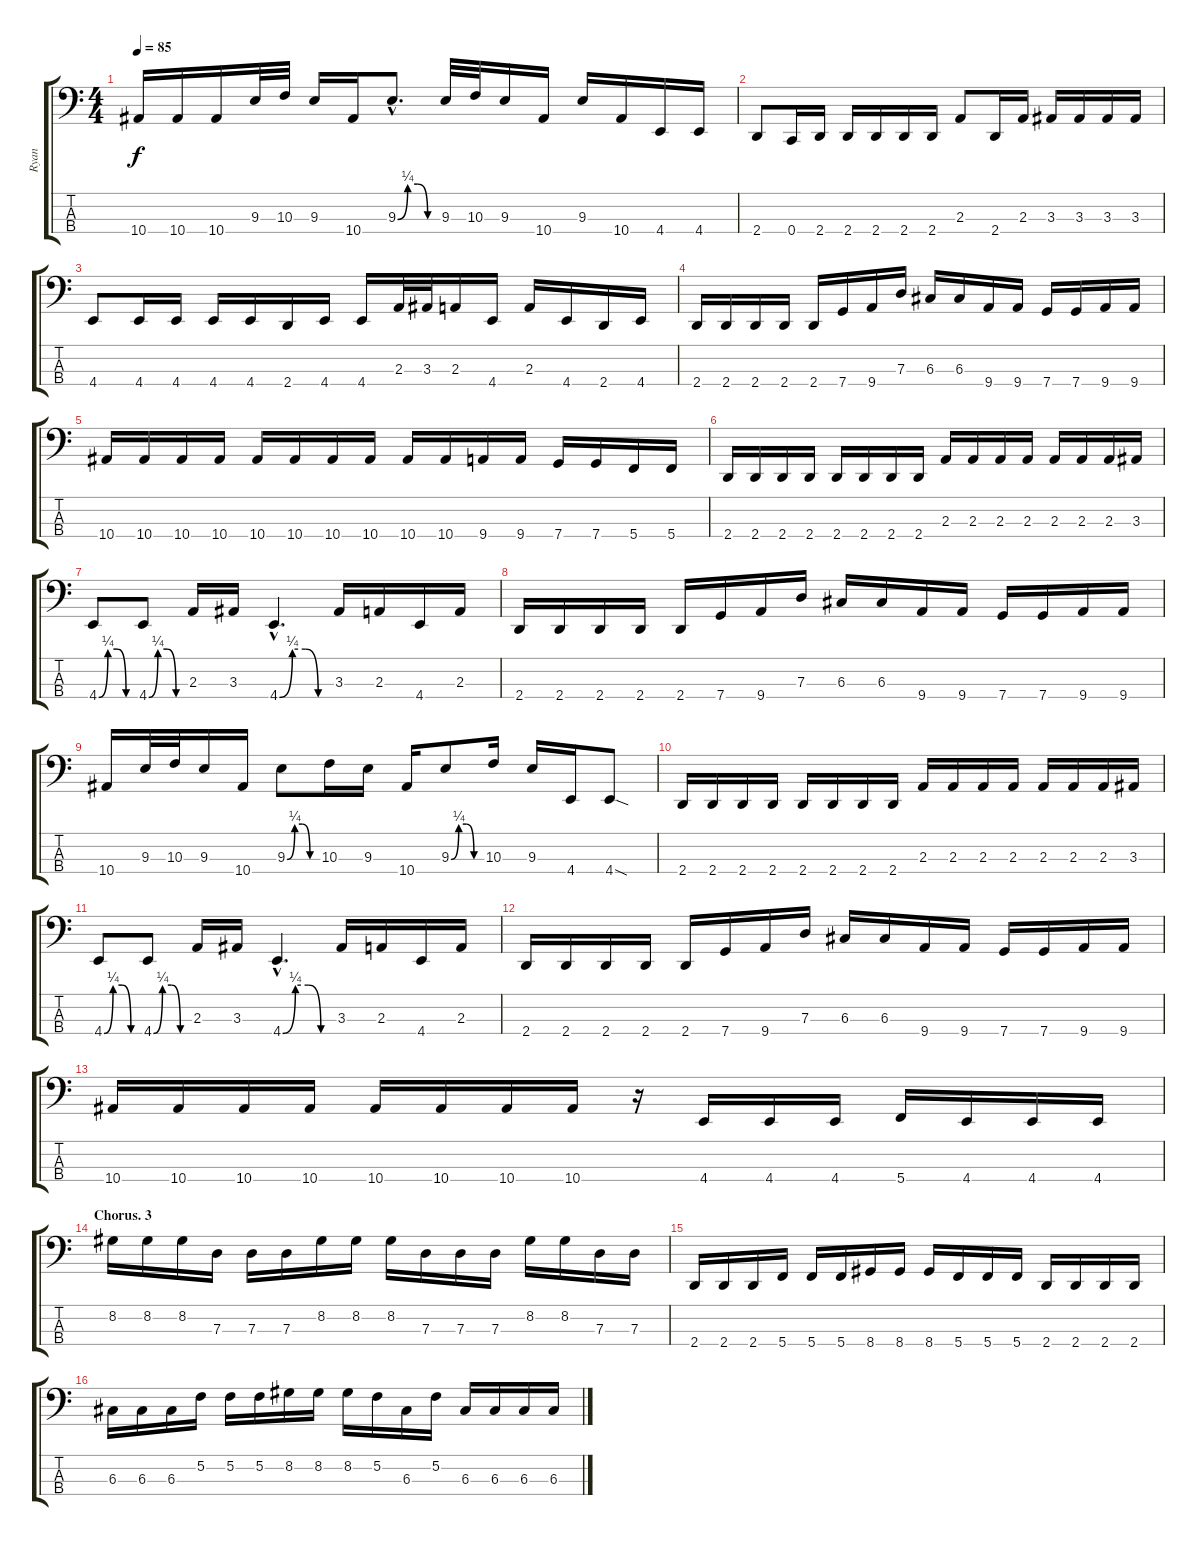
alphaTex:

\track ("Ryan" "Ryan") {instrument electricbassfinger}
\staff {score tabs}
\tuning (F2 C2 G1 C1) {hide}
\ts (4 4)
\tempo 85
\clef f4
\ks c
10.4.16{dy f} 10.4.16 10.4.16 9.3.32 10.3.32 9.3.16 10.4.16 9.3{be (custom 0 0 15 1 30 1 45 0 60 0) hac}.8{d} 9.3.32 10.3.32 9.3.16 10.4.16 9.3.16 10.4.16 4.4.16 4.4.16 |
2.4.8 0.4.16 2.4.16 2.4.16 2.4.16 2.4.16 2.4.16 2.3.8 2.4.16 2.3.16 3.3.16 3.3.16 3.3.16 3.3.16 |
4.4.8 4.4.16 4.4.16 4.4.16 4.4.16 2.4.16 4.4.16 4.4.16 2.3.32 3.3.32 2.3.16 4.4.16 2.3.16 4.4.16 2.4.16 4.4.16 |
2.4.16 2.4.16 2.4.16 2.4.16 2.4.16 7.4.16 9.4.16 7.3.16 6.3.16 6.3.16 9.4.16 9.4.16 7.4.16 7.4.16 9.4.16 9.4.16 |
10.4.16 10.4.16 10.4.16 10.4.16 10.4.16 10.4.16 10.4.16 10.4.16 10.4.16 10.4.16 9.4.16 9.4.16 7.4.16 7.4.16 5.4.16 5.4.16 |
2.4.16 2.4.16 2.4.16 2.4.16 2.4.16 2.4.16 2.4.16 2.4.16 2.3.16 2.3.16 2.3.16 2.3.16 2.3.16 2.3.16 2.3.16 3.3.16 |
4.4{be (custom 0 0 15 1 30 1 45 0 60 0)}.8 4.4{be (custom 0 0 15 1 30 1 45 0 60 0)}.8 2.3.16 3.3.16 4.4{be (custom 0 0 15 1 30 1 45 0 60 0) hac}.4{d} 3.3.16 2.3.16 4.4.16 2.3.16 |
2.4.16 2.4.16 2.4.16 2.4.16 2.4.16 7.4.16 9.4.16 7.3.16 6.3.16 6.3.16 9.4.16 9.4.16 7.4.16 7.4.16 9.4.16 9.4.16 |
10.4.16 9.3.32 10.3.32 9.3.16 10.4.16 9.3{be (custom 0 0 15 1 30 1 45 0 60 0)}.8 10.3.16 9.3.16 10.4.16 9.3{be (custom 0 0 15 1 30 1 45 0 60 0)}.8 10.3.16 9.3.16 4.4.16 4.4{sod}.8 |
2.4.16 2.4.16 2.4.16 2.4.16 2.4.16 2.4.16 2.4.16 2.4.16 2.3.16 2.3.16 2.3.16 2.3.16 2.3.16 2.3.16 2.3.16 3.3.16 |
4.4{be (custom 0 0 15 1 30 1 45 0 60 0)}.8 4.4{be (custom 0 0 15 1 30 1 45 0 60 0)}.8 2.3.16 3.3.16 4.4{be (custom 0 0 15 1 30 1 45 0 60 0) hac}.4{d} 3.3.16 2.3.16 4.4.16 2.3.16 |
2.4.16 2.4.16 2.4.16 2.4.16 2.4.16 7.4.16 9.4.16 7.3.16 6.3.16 6.3.16 9.4.16 9.4.16 7.4.16 7.4.16 9.4.16 9.4.16 |
10.4.16 10.4.16 10.4.16 10.4.16 10.4.16 10.4.16 10.4.16 10.4.16 r.16 4.4.16 4.4.16 4.4.16 5.4.16 4.4.16 4.4.16 4.4.16 |
\section ("" "Chorus. 3")
8.2.16 8.2.16 8.2.16 7.3.16 7.3.16 7.3.16 8.2.16 8.2.16 8.2.16 7.3.16 7.3.16 7.3.16 8.2.16 8.2.16 7.3.16 7.3.16 |
2.4.16 2.4.16 2.4.16 5.4.16 5.4.16 5.4.16 8.4.16 8.4.16 8.4.16 5.4.16 5.4.16 5.4.16 2.4.16 2.4.16 2.4.16 2.4.16 |
6.3.16 6.3.16 6.3.16 5.2.16 5.2.16 5.2.16 8.2.16 8.2.16 8.2.16 5.2.16 6.3.16 5.2.16 6.3.16 6.3.16 6.3.16 6.3.16
